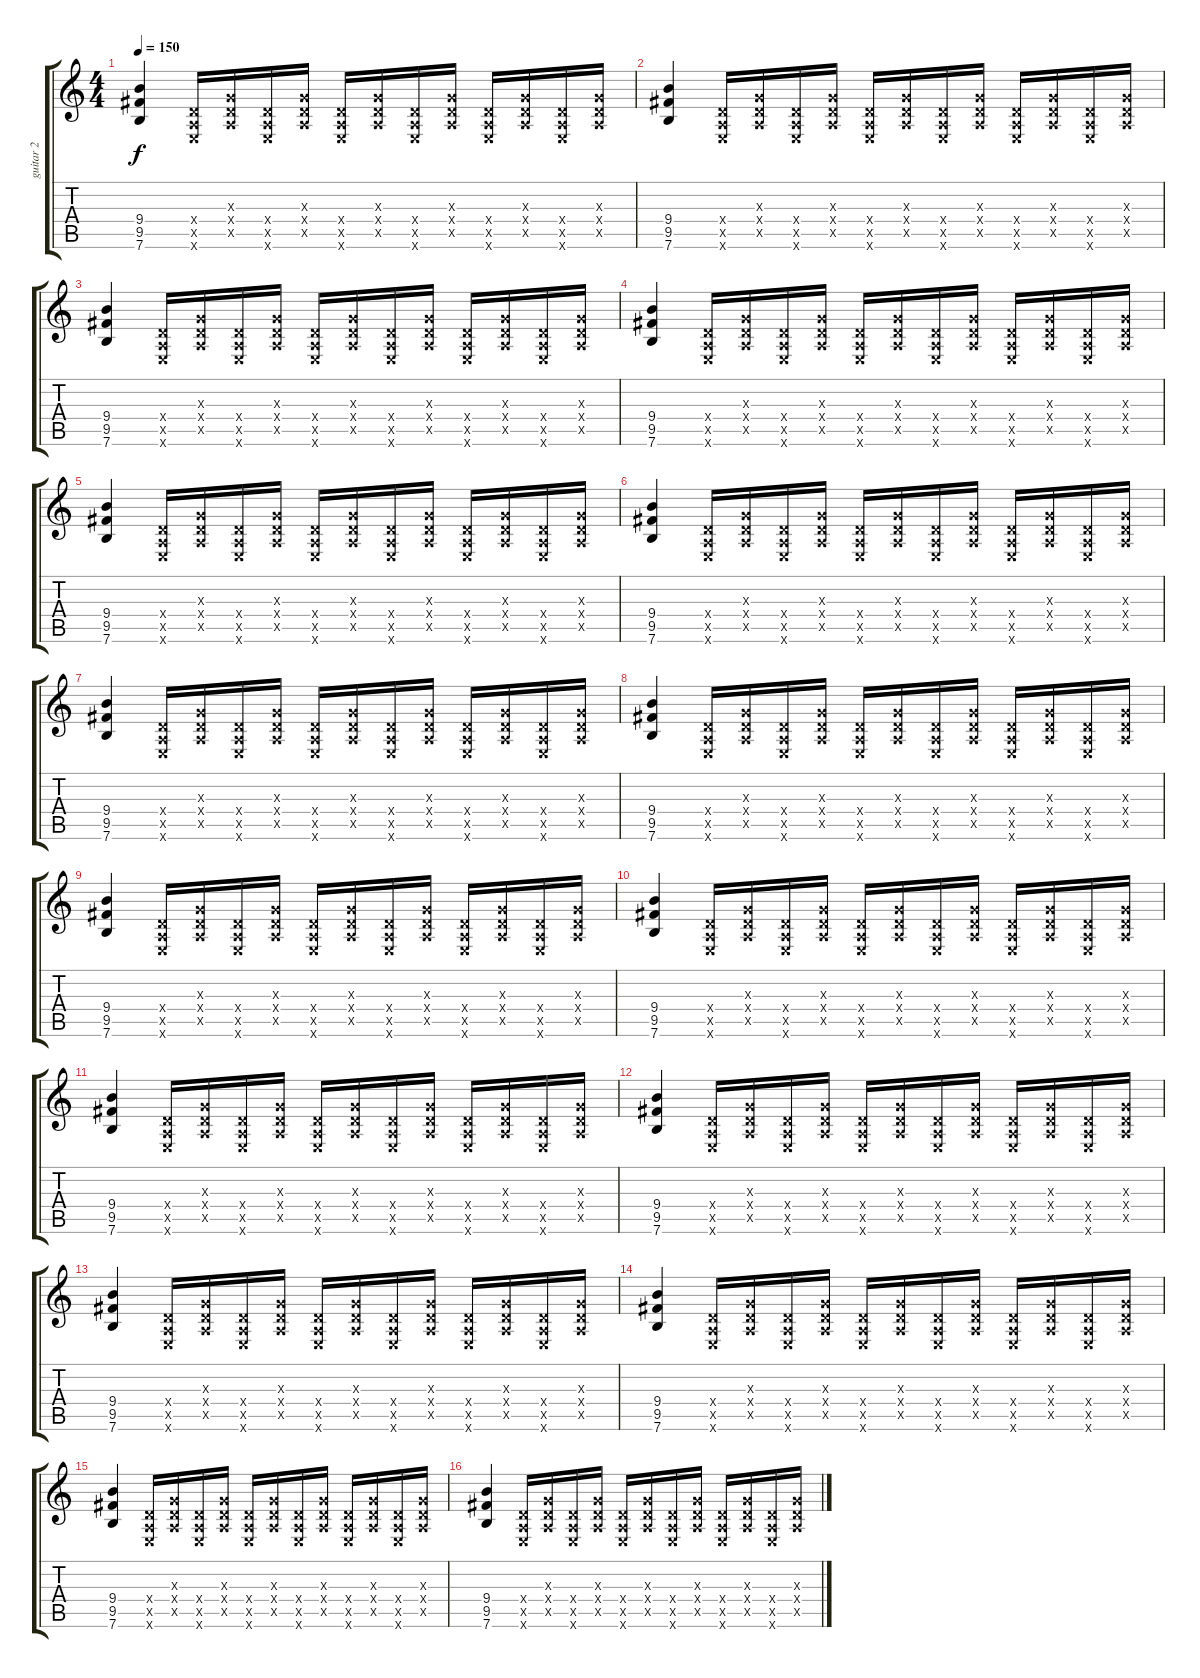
\track ("guitar 2" "guitar 2") {instrument overdrivenguitar}
\staff {score tabs}
\tuning (E4 B3 G3 D3 A2 E2) {hide}
\ts (4 4)
\tempo 150
\clef g2
\ks c
(9.4 9.5 7.6).4{dy f} (0.4{x} 0.5{x} 0.6{x}).16 (0.3{x} 0.4{x} 0.5{x}).16 (0.4{x} 0.5{x} 0.6{x}).16 (0.3{x} 0.4{x} 0.5{x}).16 (0.4{x} 0.5{x} 0.6{x}).16 (0.3{x} 0.4{x} 0.5{x}).16 (0.4{x} 0.5{x} 0.6{x}).16 (0.3{x} 0.4{x} 0.5{x}).16 (0.4{x} 0.5{x} 0.6{x}).16 (0.3{x} 0.4{x} 0.5{x}).16 (0.4{x} 0.5{x} 0.6{x}).16 (0.3{x} 0.4{x} 0.5{x}).16 |
(9.4 9.5 7.6).4 (0.4{x} 0.5{x} 0.6{x}).16 (0.3{x} 0.4{x} 0.5{x}).16 (0.4{x} 0.5{x} 0.6{x}).16 (0.3{x} 0.4{x} 0.5{x}).16 (0.4{x} 0.5{x} 0.6{x}).16 (0.3{x} 0.4{x} 0.5{x}).16 (0.4{x} 0.5{x} 0.6{x}).16 (0.3{x} 0.4{x} 0.5{x}).16 (0.4{x} 0.5{x} 0.6{x}).16 (0.3{x} 0.4{x} 0.5{x}).16 (0.4{x} 0.5{x} 0.6{x}).16 (0.3{x} 0.4{x} 0.5{x}).16 |
(9.4 9.5 7.6).4 (0.4{x} 0.5{x} 0.6{x}).16 (0.3{x} 0.4{x} 0.5{x}).16 (0.4{x} 0.5{x} 0.6{x}).16 (0.3{x} 0.4{x} 0.5{x}).16 (0.4{x} 0.5{x} 0.6{x}).16 (0.3{x} 0.4{x} 0.5{x}).16 (0.4{x} 0.5{x} 0.6{x}).16 (0.3{x} 0.4{x} 0.5{x}).16 (0.4{x} 0.5{x} 0.6{x}).16 (0.3{x} 0.4{x} 0.5{x}).16 (0.4{x} 0.5{x} 0.6{x}).16 (0.3{x} 0.4{x} 0.5{x}).16 |
(9.4 9.5 7.6).4 (0.4{x} 0.5{x} 0.6{x}).16 (0.3{x} 0.4{x} 0.5{x}).16 (0.4{x} 0.5{x} 0.6{x}).16 (0.3{x} 0.4{x} 0.5{x}).16 (0.4{x} 0.5{x} 0.6{x}).16 (0.3{x} 0.4{x} 0.5{x}).16 (0.4{x} 0.5{x} 0.6{x}).16 (0.3{x} 0.4{x} 0.5{x}).16 (0.4{x} 0.5{x} 0.6{x}).16 (0.3{x} 0.4{x} 0.5{x}).16 (0.4{x} 0.5{x} 0.6{x}).16 (0.3{x} 0.4{x} 0.5{x}).16 |
(9.4 9.5 7.6).4 (0.4{x} 0.5{x} 0.6{x}).16 (0.3{x} 0.4{x} 0.5{x}).16 (0.4{x} 0.5{x} 0.6{x}).16 (0.3{x} 0.4{x} 0.5{x}).16 (0.4{x} 0.5{x} 0.6{x}).16 (0.3{x} 0.4{x} 0.5{x}).16 (0.4{x} 0.5{x} 0.6{x}).16 (0.3{x} 0.4{x} 0.5{x}).16 (0.4{x} 0.5{x} 0.6{x}).16 (0.3{x} 0.4{x} 0.5{x}).16 (0.4{x} 0.5{x} 0.6{x}).16 (0.3{x} 0.4{x} 0.5{x}).16 |
(9.4 9.5 7.6).4 (0.4{x} 0.5{x} 0.6{x}).16 (0.3{x} 0.4{x} 0.5{x}).16 (0.4{x} 0.5{x} 0.6{x}).16 (0.3{x} 0.4{x} 0.5{x}).16 (0.4{x} 0.5{x} 0.6{x}).16 (0.3{x} 0.4{x} 0.5{x}).16 (0.4{x} 0.5{x} 0.6{x}).16 (0.3{x} 0.4{x} 0.5{x}).16 (0.4{x} 0.5{x} 0.6{x}).16 (0.3{x} 0.4{x} 0.5{x}).16 (0.4{x} 0.5{x} 0.6{x}).16 (0.3{x} 0.4{x} 0.5{x}).16 |
(9.4 9.5 7.6).4 (0.4{x} 0.5{x} 0.6{x}).16 (0.3{x} 0.4{x} 0.5{x}).16 (0.4{x} 0.5{x} 0.6{x}).16 (0.3{x} 0.4{x} 0.5{x}).16 (0.4{x} 0.5{x} 0.6{x}).16 (0.3{x} 0.4{x} 0.5{x}).16 (0.4{x} 0.5{x} 0.6{x}).16 (0.3{x} 0.4{x} 0.5{x}).16 (0.4{x} 0.5{x} 0.6{x}).16 (0.3{x} 0.4{x} 0.5{x}).16 (0.4{x} 0.5{x} 0.6{x}).16 (0.3{x} 0.4{x} 0.5{x}).16 |
(9.4 9.5 7.6).4 (0.4{x} 0.5{x} 0.6{x}).16 (0.3{x} 0.4{x} 0.5{x}).16 (0.4{x} 0.5{x} 0.6{x}).16 (0.3{x} 0.4{x} 0.5{x}).16 (0.4{x} 0.5{x} 0.6{x}).16 (0.3{x} 0.4{x} 0.5{x}).16 (0.4{x} 0.5{x} 0.6{x}).16 (0.3{x} 0.4{x} 0.5{x}).16 (0.4{x} 0.5{x} 0.6{x}).16 (0.3{x} 0.4{x} 0.5{x}).16 (0.4{x} 0.5{x} 0.6{x}).16 (0.3{x} 0.4{x} 0.5{x}).16 |
(9.4 9.5 7.6).4 (0.4{x} 0.5{x} 0.6{x}).16 (0.3{x} 0.4{x} 0.5{x}).16 (0.4{x} 0.5{x} 0.6{x}).16 (0.3{x} 0.4{x} 0.5{x}).16 (0.4{x} 0.5{x} 0.6{x}).16 (0.3{x} 0.4{x} 0.5{x}).16 (0.4{x} 0.5{x} 0.6{x}).16 (0.3{x} 0.4{x} 0.5{x}).16 (0.4{x} 0.5{x} 0.6{x}).16 (0.3{x} 0.4{x} 0.5{x}).16 (0.4{x} 0.5{x} 0.6{x}).16 (0.3{x} 0.4{x} 0.5{x}).16 |
(9.4 9.5 7.6).4 (0.4{x} 0.5{x} 0.6{x}).16 (0.3{x} 0.4{x} 0.5{x}).16 (0.4{x} 0.5{x} 0.6{x}).16 (0.3{x} 0.4{x} 0.5{x}).16 (0.4{x} 0.5{x} 0.6{x}).16 (0.3{x} 0.4{x} 0.5{x}).16 (0.4{x} 0.5{x} 0.6{x}).16 (0.3{x} 0.4{x} 0.5{x}).16 (0.4{x} 0.5{x} 0.6{x}).16 (0.3{x} 0.4{x} 0.5{x}).16 (0.4{x} 0.5{x} 0.6{x}).16 (0.3{x} 0.4{x} 0.5{x}).16 |
(9.4 9.5 7.6).4 (0.4{x} 0.5{x} 0.6{x}).16 (0.3{x} 0.4{x} 0.5{x}).16 (0.4{x} 0.5{x} 0.6{x}).16 (0.3{x} 0.4{x} 0.5{x}).16 (0.4{x} 0.5{x} 0.6{x}).16 (0.3{x} 0.4{x} 0.5{x}).16 (0.4{x} 0.5{x} 0.6{x}).16 (0.3{x} 0.4{x} 0.5{x}).16 (0.4{x} 0.5{x} 0.6{x}).16 (0.3{x} 0.4{x} 0.5{x}).16 (0.4{x} 0.5{x} 0.6{x}).16 (0.3{x} 0.4{x} 0.5{x}).16 |
(9.4 9.5 7.6).4 (0.4{x} 0.5{x} 0.6{x}).16 (0.3{x} 0.4{x} 0.5{x}).16 (0.4{x} 0.5{x} 0.6{x}).16 (0.3{x} 0.4{x} 0.5{x}).16 (0.4{x} 0.5{x} 0.6{x}).16 (0.3{x} 0.4{x} 0.5{x}).16 (0.4{x} 0.5{x} 0.6{x}).16 (0.3{x} 0.4{x} 0.5{x}).16 (0.4{x} 0.5{x} 0.6{x}).16 (0.3{x} 0.4{x} 0.5{x}).16 (0.4{x} 0.5{x} 0.6{x}).16 (0.3{x} 0.4{x} 0.5{x}).16 |
(9.4 9.5 7.6).4 (0.4{x} 0.5{x} 0.6{x}).16 (0.3{x} 0.4{x} 0.5{x}).16 (0.4{x} 0.5{x} 0.6{x}).16 (0.3{x} 0.4{x} 0.5{x}).16 (0.4{x} 0.5{x} 0.6{x}).16 (0.3{x} 0.4{x} 0.5{x}).16 (0.4{x} 0.5{x} 0.6{x}).16 (0.3{x} 0.4{x} 0.5{x}).16 (0.4{x} 0.5{x} 0.6{x}).16 (0.3{x} 0.4{x} 0.5{x}).16 (0.4{x} 0.5{x} 0.6{x}).16 (0.3{x} 0.4{x} 0.5{x}).16 |
(9.4 9.5 7.6).4 (0.4{x} 0.5{x} 0.6{x}).16 (0.3{x} 0.4{x} 0.5{x}).16 (0.4{x} 0.5{x} 0.6{x}).16 (0.3{x} 0.4{x} 0.5{x}).16 (0.4{x} 0.5{x} 0.6{x}).16 (0.3{x} 0.4{x} 0.5{x}).16 (0.4{x} 0.5{x} 0.6{x}).16 (0.3{x} 0.4{x} 0.5{x}).16 (0.4{x} 0.5{x} 0.6{x}).16 (0.3{x} 0.4{x} 0.5{x}).16 (0.4{x} 0.5{x} 0.6{x}).16 (0.3{x} 0.4{x} 0.5{x}).16 |
(9.4 9.5 7.6).4 (0.4{x} 0.5{x} 0.6{x}).16 (0.3{x} 0.4{x} 0.5{x}).16 (0.4{x} 0.5{x} 0.6{x}).16 (0.3{x} 0.4{x} 0.5{x}).16 (0.4{x} 0.5{x} 0.6{x}).16 (0.3{x} 0.4{x} 0.5{x}).16 (0.4{x} 0.5{x} 0.6{x}).16 (0.3{x} 0.4{x} 0.5{x}).16 (0.4{x} 0.5{x} 0.6{x}).16 (0.3{x} 0.4{x} 0.5{x}).16 (0.4{x} 0.5{x} 0.6{x}).16 (0.3{x} 0.4{x} 0.5{x}).16 |
(9.4 9.5 7.6).4 (0.4{x} 0.5{x} 0.6{x}).16 (0.3{x} 0.4{x} 0.5{x}).16 (0.4{x} 0.5{x} 0.6{x}).16 (0.3{x} 0.4{x} 0.5{x}).16 (0.4{x} 0.5{x} 0.6{x}).16 (0.3{x} 0.4{x} 0.5{x}).16 (0.4{x} 0.5{x} 0.6{x}).16 (0.3{x} 0.4{x} 0.5{x}).16 (0.4{x} 0.5{x} 0.6{x}).16 (0.3{x} 0.4{x} 0.5{x}).16 (0.4{x} 0.5{x} 0.6{x}).16 (0.3{x} 0.4{x} 0.5{x}).16
